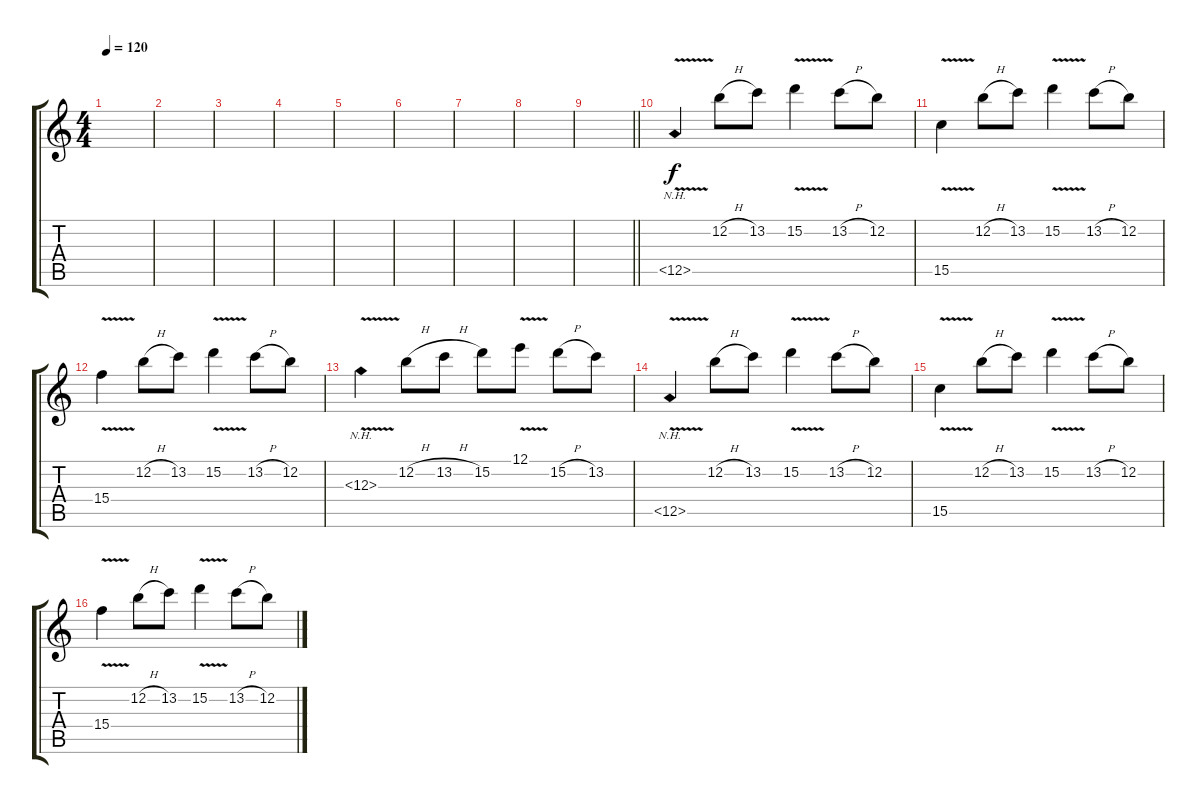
\track "" {instrument distortionguitar}
\staff {score tabs}
\tuning (E4 B3 G3 D3 A2 E2) {hide}
\ts (4 4)
\tempo 120
\clef g2
\ks c
|
|
|
|
|
|
|
|
\barLineRight lightlight
|
12.5{nh v}.4{volume 13} 12.2{h}.8 13.2.8 15.2{v}.4 13.2{h}.8 12.2.8 |
15.5{v}.4 12.2{h}.8 13.2.8 15.2{v}.4 13.2{h}.8 12.2.8 |
15.4{v}.4 12.2{h}.8 13.2.8 15.2{v}.4 13.2{h}.8 12.2.8 |
12.3{nh v}.4 12.2{h}.8 13.2{h}.8 15.2.8 12.1{v}.8 15.2{h}.8 13.2.8 |
12.5{nh v}.4 12.2{h}.8 13.2.8 15.2{v}.4 13.2{h}.8 12.2.8 |
15.5{v}.4 12.2{h}.8 13.2.8 15.2{v}.4 13.2{h}.8 12.2.8 |
15.4{v}.4 12.2{h}.8 13.2.8 15.2{v}.4 13.2{h}.8 12.2.8
